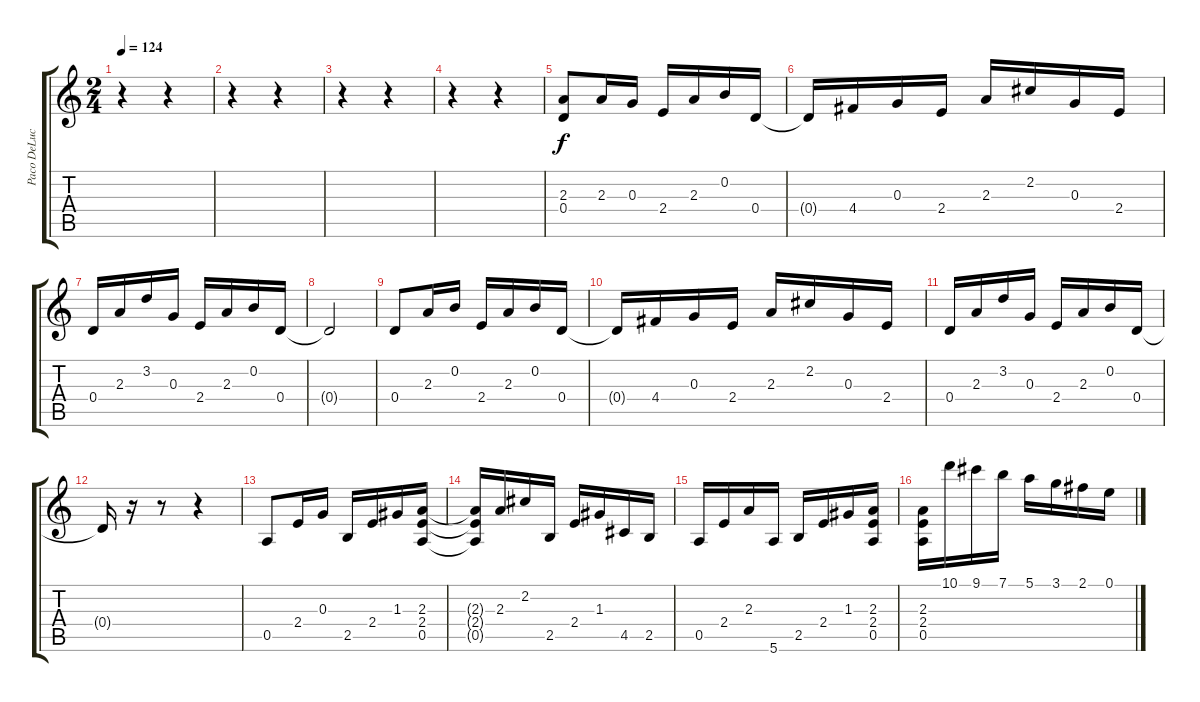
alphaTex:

\track ("Paco DeLucia" "Paco DeLuc") {instrument acousticguitarnylon}
\staff {score tabs}
\tuning (E4 B3 G3 D3 A2 E2) {hide}
\ts (2 4)
\tempo 124
\clef g2
\ks c
r.4{dy f instrument acousticguitarnylon} r.4 |
r.4 r.4 |
r.4 r.4 |
r.4 r.4 |
(2.3 0.4).8 2.3.16 0.3.16 2.4.16 2.3.16 0.2.16 0.4.16 |
0.4{t}.16 4.4.16 0.3.16 2.4.16 2.3.16 2.2.16 0.3.16 2.4.16 |
0.4.16 2.3.16 3.2.16 0.3.16 2.4.16 2.3.16 0.2.16 0.4.16 |
0.4{t}.2 |
0.4.8 2.3.16 0.2.16 2.4.16 2.3.16 0.2.16 0.4.16 |
0.4{t}.16 4.4.16 0.3.16 2.4.16 2.3.16 2.2.16 0.3.16 2.4.16 |
0.4.16 2.3.16 3.2.16 0.3.16 2.4.16 2.3.16 0.2.16 0.4.16 |
0.4{t}.16 r.16 r.8 r.4 |
0.5.8 2.4.16 0.3.16 2.5.16 2.4.16 1.3.16 (2.3 2.4 0.5).16 |
(2.3{t} 2.4{t} 0.5{t}).16 2.3.16 2.2.16 2.5.16 2.4.16 1.3.16 4.5.16 2.5.16 |
0.5.16 2.4.16 2.3.16 5.6.16 2.5.16 2.4.16 1.3.16 (2.3 2.4 0.5).16 |
(2.3 2.4 0.5).16 10.1.16 9.1.16 7.1.16 5.1.16 3.1.16 2.1.16 0.1.16
